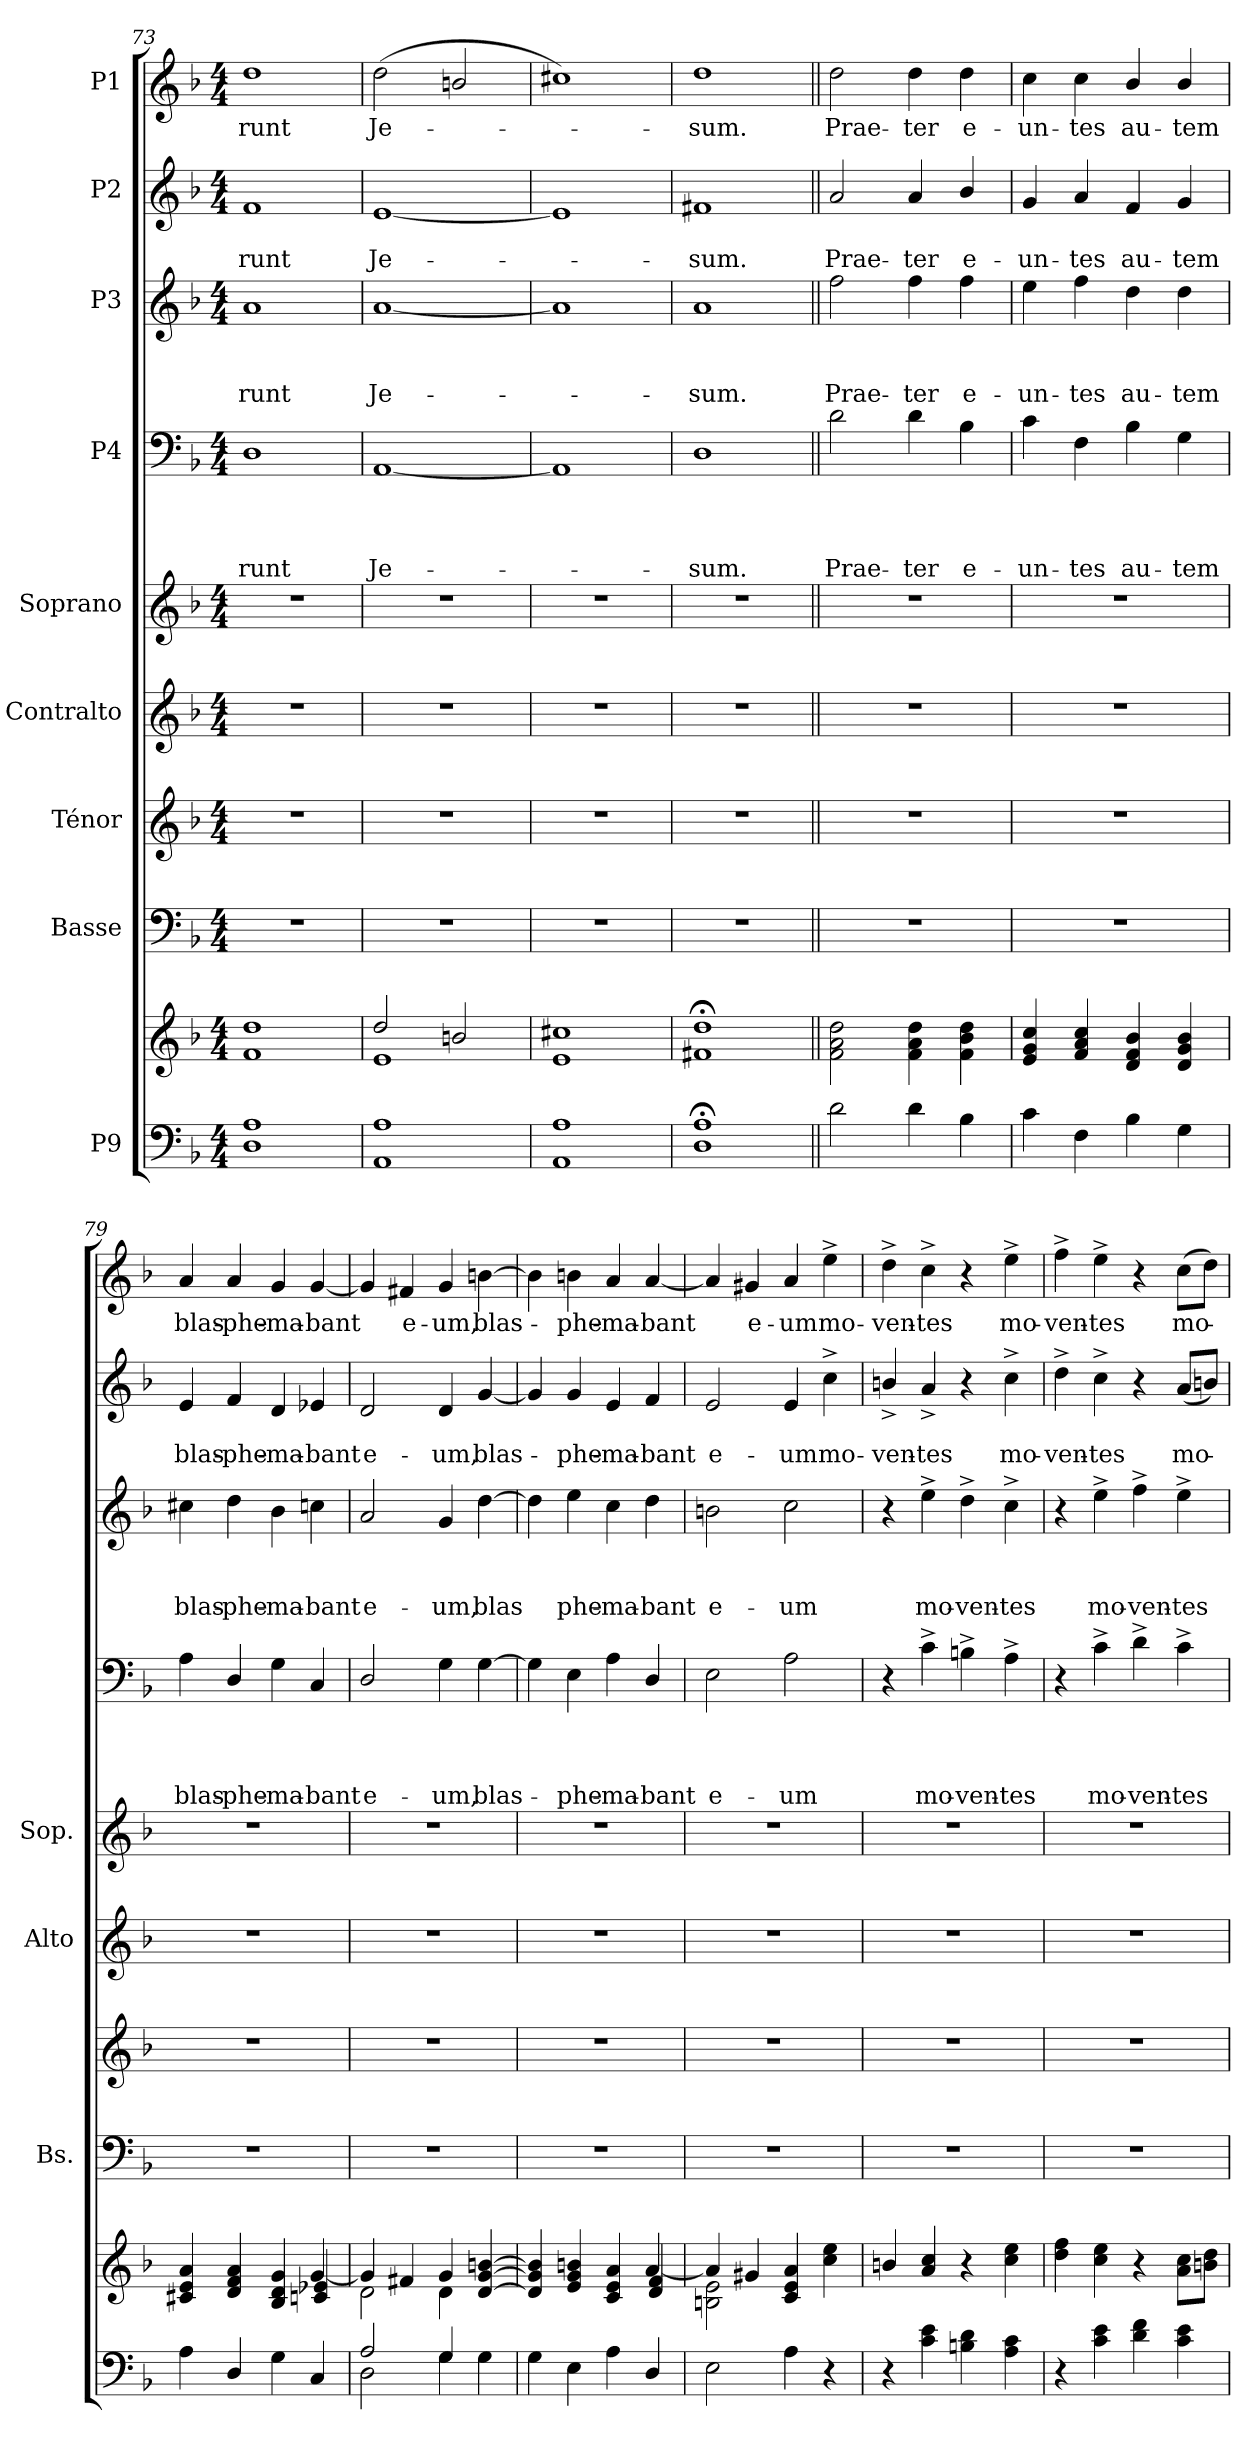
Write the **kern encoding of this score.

**kern	**kern	**kern	**kern	**kern	**kern	**kern	**text	**text	**text	**text	**kern	**text	**text	**text	**kern	**text	**text	**kern	**text
*part9	*part9	*part8	*part7	*part6	*part5	*part4	*part4	*part4	*part4	*part4	*part3	*part3	*part3	*part3	*part2	*part2	*part2	*part1	*part1
*staff10	*staff9	*staff8	*staff7	*staff6	*staff5	*staff4	*staff4	*staff4	*staff4	*staff4	*staff3	*staff3	*staff3	*staff3	*staff2	*staff2	*staff2	*staff1	*staff1
*I"P9	*	*I"Basse	*I"Ténor	*I"Contralto	*I"Soprano	*I"P4	*	*	*	*	*I"P3	*	*	*	*I"P2	*	*	*I"P1	*
*	*	*I'Bs.	*	*I'Alto	*I'Sop.	*	*	*	*	*	*	*	*	*	*	*	*	*	*
*clefF4	*clefG2	*clefF4	*clefG2	*clefG2	*clefG2	*clefF4	*	*	*	*	*clefG2	*	*	*	*clefG2	*	*	*clefG2	*
*	*	*	*ITrd7c12	*	*	*	*	*	*	*	*ITrd7c12	*	*	*	*	*	*	*	*
*k[b-]	*k[b-]	*k[b-]	*k[b-]	*k[b-]	*k[b-]	*k[b-]	*	*	*	*	*k[b-]	*	*	*	*k[b-]	*	*	*k[b-]	*
*F:	*F:	*F:	*F:	*F:	*F:	*F:	*	*	*	*	*F:	*	*	*	*F:	*	*	*F:	*
*M4/4	*M4/4	*M4/4	*M4/4	*M4/4	*M4/4	*M4/4	*	*	*	*	*M4/4	*	*	*	*M4/4	*	*	*M4/4	*
=73	=73	=73	=73	=73	=73	=73	=73	=73	=73	=73	=73	=73	=73	=73	=73	=73	=73	=73	=73
*^	*^	*	*	*	*	*	*	*	*	*	*	*	*	*	*	*	*	*	*
*	*^	*	*^	*	*	*	*	*	*	*	*	*	*	*	*	*	*	*	*	*	*
!	!	!	!	!	!	!	!	!	!	!	!	!	!	!LO:LY:b	!	!	!	!LO:LY:b	!	!	!LO:LY:b	!	!LO:LY:b
1D 1A	1ryy	1ryy	1ryy	1ryy	1f 1dd	1r	1r	1r	1r	1D	.	.	.	-runt	1A	.	.	-runt	1f	.	-runt	1dd	-runt
=74	=74	=74	=74	=74	=74	=74	=74	=74	=74	=74	=74	=74	=74	=74	=74	=74	=74	=74	=74	=74	=74	=74	=74
!	!	!	!	!	!	!	!	!	!	!	!	!	!	!LO:LY:b	!	!	!	!LO:LY:b	!	!	!LO:LY:b	!	!LO:LY:b
1AA 1A	1ryy	1ryy	1ryy	1e	2dd/	1r	1r	1r	1r	[<1AA	.	.	.	Je-	[<1A	.	.	Je-	[<1e	.	Je-	(<2dd\	Je-
.	.	.	.	.	2bn/	.	.	.	.	.	.	.	.	.	.	.	.	.	.	.	.	2bn/	.
=75	=75	=75	=75	=75	=75	=75	=75	=75	=75	=75	=75	=75	=75	=75	=75	=75	=75	=75	=75	=75	=75	=75	=75
1AA 1A	1ryy	1ryy	1ryy	1ryy	1e 1cc#X	1r	1r	1r	1r	1AA]	.	.	.	.	1A]	.	.	.	1e]	.	.	1cc#X)	.
=76	=76	=76	=76	=76	=76	=76	=76	=76	=76	=76	=76	=76	=76	=76	=76	=76	=76	=76	=76	=76	=76	=76	=76
!	!	!	!	!	!	!	!	!	!	!	!	!	!	!LO:LY:b	!	!	!	!LO:LY:b	!	!	!LO:LY:b	!	!LO:LY:b
1D; 1A;	1ryy	1ryy	1ryy	1ryy	1f#X; 1dd;	1r	1r	1r	1r	1D	.	.	.	-sum.	1A	.	.	-sum.	1f#X	.	-sum.	1dd	-sum.
=77||	=77||	=77||	=77||	=77||	=77||	=77||	=77||	=77||	=77||	=77||	=77||	=77||	=77||	=77||	=77||	=77||	=77||	=77||	=77||	=77||	=77||	=77||	=77||
!	!	!	!	!	!	!	!	!	!	!	!	!	!	!LO:LY:b	!	!	!	!LO:LY:b	!	!	!LO:LY:b	!	!LO:LY:b
2d\	1ryy	1ryy	1ryy	1ryy	2f\ 2a\ 2dd\	1r	1r	1r	1r	2d\	.	.	.	Prae-	2f\	.	.	Prae-	2a/	.	Prae-	2dd\	Prae-
!	!	!	!	!	!	!	!	!	!	!	!	!	!	!LO:LY:b	!	!	!	!LO:LY:b	!	!	!LO:LY:b	!	!LO:LY:b
4d\	.	.	.	.	4f\ 4a\ 4dd\	.	.	.	.	4d\	.	.	.	-ter	4f\	.	.	-ter	4a/	.	-ter	4dd\	-ter
!	!	!	!	!	!	!	!	!	!	!	!	!	!	!LO:LY:b	!	!	!	!LO:LY:b	!	!	!LO:LY:b	!	!LO:LY:b
4B-\	.	.	.	.	4f\ 4b-\ 4dd\	.	.	.	.	4B-\	.	.	.	e-	4f\	.	.	e-	4b-/	.	e-	4dd\	e-
=78	=78	=78	=78	=78	=78	=78	=78	=78	=78	=78	=78	=78	=78	=78	=78	=78	=78	=78	=78	=78	=78	=78	=78
!	!	!	!	!	!	!	!	!	!	!	!	!	!	!LO:LY:b	!	!	!	!LO:LY:b	!	!	!LO:LY:b	!	!LO:LY:b
4c\	1ryy	1ryy	1ryy	1ryy	4e/ 4g/ 4cc/	1r	1r	1r	1r	4c\	.	.	.	-un-	4e\	.	.	-un-	4g/	.	-un-	4cc\	-un-
!	!	!	!	!	!	!	!	!	!	!	!	!	!	!LO:LY:b	!	!	!	!LO:LY:b	!	!	!LO:LY:b	!	!LO:LY:b
4F\	.	.	.	.	4f/ 4a/ 4cc/	.	.	.	.	4F\	.	.	.	-tes	4f\	.	.	-tes	4a/	.	-tes	4cc\	-tes
!	!	!	!	!	!	!	!	!	!	!	!	!	!	!LO:LY:b	!	!	!	!LO:LY:b	!	!	!LO:LY:b	!	!LO:LY:b
4B-\	.	.	.	.	4d/ 4f/ 4b-/	.	.	.	.	4B-\	.	.	.	au-	4d\	.	.	au-	4f/	.	au-	4b-/	au-
!	!	!	!	!	!	!	!	!	!	!	!	!	!	!LO:LY:b	!	!	!	!LO:LY:b	!	!	!LO:LY:b	!	!LO:LY:b
4G\	.	.	.	.	4d/ 4g/ 4b-/	.	.	.	.	4G\	.	.	.	-tem	4d\	.	.	-tem	4g/	.	-tem	4b-/	-tem
=79	=79	=79	=79	=79	=79	=79	=79	=79	=79	=79	=79	=79	=79	=79	=79	=79	=79	=79	=79	=79	=79	=79	=79
!	!	!	!	!	!	!	!	!	!	!	!	!	!	!LO:LY:b	!	!	!	!LO:LY:b	!	!	!LO:LY:b	!	!LO:LY:b
4A\	1ryy	1ryy	1ryy	2.ryy	4c#X/ 4e/ 4a/	1r	1r	1r	1r	4A\	.	.	.	blas-	4c#X\	.	.	blas-	4e/	.	blas-	4a/	blas-
!	!	!	!	!	!	!	!	!	!	!	!	!	!	!LO:LY:b	!	!	!	!LO:LY:b	!	!	!LO:LY:b	!	!LO:LY:b
4D/	.	.	.	.	4d/ 4f/ 4a/	.	.	.	.	4D/	.	.	.	-phe-	4d\	.	.	-phe-	4f/	.	-phe-	4a/	-phe-
!	!	!	!	!	!	!	!	!	!	!	!	!	!	!LO:LY:b	!	!	!	!LO:LY:b	!	!	!LO:LY:b	!	!LO:LY:b
4G\	.	.	.	.	4B-/ 4d/ 4g/	.	.	.	.	4G\	.	.	.	-ma-	4B-\	.	.	-ma-	4d/	.	-ma-	4g/	-ma-
!	!	!	!	!	!	!	!	!	!	!	!	!	!	!LO:LY:b	!	!	!	!LO:LY:b	!	!	!LO:LY:b	!	!LO:LY:b
4C/	.	.	.	[>4g/	4cn/ 4e-X/	.	.	.	.	4C/	.	.	.	-bant	4cn\	.	.	-bant	4e-X/	.	-bant	[<4g/	-bant
!!LO:PB:g=z
=80	=80	=80	=80	=80	=80	=80	=80	=80	=80	=80	=80	=80	=80	=80	=80	=80	=80	=80	=80	=80	=80	=80	=80
!	!	!	!	!	!	!	!	!	!	!	!	!	!	!LO:LY:b	!	!	!	!LO:LY:b	!	!	!LO:LY:b	!	!
2D\	2A/	1ryy	1ryy	4g/]	2d\	1r	1r	1r	1r	2D/	.	.	.	e-	2A/	.	.	e-	2d/	.	e-	4g/]	.
!	!	!	!	!	!	!	!	!	!	!	!	!	!	!	!	!	!	!	!	!	!	!	!LO:LY:b
.	.	.	.	4f#X/	.	.	.	.	.	.	.	.	.	.	.	.	.	.	.	.	.	4f#X/	e-
!	!	!	!	!	!	!	!	!	!	!	!	!	!	!LO:LY:b	!	!	!	!LO:LY:b	!	!	!LO:LY:b	!	!LO:LY:b
4G/	4G\	.	.	4g/	4d\	.	.	.	.	4G\	.	.	.	-um,	4G/	.	.	-um,	4d/	.	-um,	4g/	-um,
!	!	!	!	!	!	!	!	!	!	!	!	!	!	!LO:LY:b	!	!	!	!LO:LY:b	!	!	!LO:LY:b	!	!LO:LY:b
4G\	4ryy	.	.	4ryy	[<4d/ [>4g/ [>4bn/	.	.	.	.	[>4G\	.	.	.	blas-	[>4d\	.	.	blas	[<4g/	.	blas-	[>4bn\	blas-
=81	=81	=81	=81	=81	=81	=81	=81	=81	=81	=81	=81	=81	=81	=81	=81	=81	=81	=81	=81	=81	=81	=81	=81
4G\	1ryy	1ryy	1ryy	2.ryy	4d/] 4g/] 4b/]	1r	1r	1r	1r	4G\]	.	.	.	.	4d\]	.	.	.	4g/]	.	.	4b\]	.
!	!	!	!	!	!	!	!	!	!	!	!	!	!	!LO:LY:b	!	!	!	!LO:LY:b	!	!	!LO:LY:b	!	!LO:LY:b
4E\	.	.	.	.	4e/ 4g/ 4bn/	.	.	.	.	4E\	.	.	.	-phe-	4e\	.	.	phe-	4g/	.	-phe-	4bn\	-phe-
!	!	!	!	!	!	!	!	!	!	!	!	!	!	!LO:LY:b	!	!	!	!LO:LY:b	!	!	!LO:LY:b	!	!LO:LY:b
4A\	.	.	.	.	4c/ 4e/ 4a/	.	.	.	.	4A\	.	.	.	-ma-	4c\	.	.	-ma-	4e/	.	-ma-	4a/	-ma-
!	!	!	!	!	!	!	!	!	!	!	!	!	!	!LO:LY:b	!	!	!	!LO:LY:b	!	!	!LO:LY:b	!	!LO:LY:b
4D/	.	.	.	[>4a/	4d/ 4f/	.	.	.	.	4D/	.	.	.	-bant	4d\	.	.	-bant	4f/	.	-bant	[<4a/	-bant
=82	=82	=82	=82	=82	=82	=82	=82	=82	=82	=82	=82	=82	=82	=82	=82	=82	=82	=82	=82	=82	=82	=82	=82
!	!	!	!	!	!	!	!	!	!	!	!	!	!	!LO:LY:b	!	!	!	!LO:LY:b	!	!	!LO:LY:b	!	!
2E\	1ryy	1ryy	1ryy	4a/]	2Bn\ 2e\	1r	1r	1r	1r	2E\	.	.	.	e-	2Bn\	.	.	e-	2e/	.	e-	4a/]	.
!	!	!	!	!	!	!	!	!	!	!	!	!	!	!	!	!	!	!	!	!	!	!	!LO:LY:b
.	.	.	.	4g#X/	.	.	.	.	.	.	.	.	.	.	.	.	.	.	.	.	.	4g#X/	e-
!	!	!	!	!	!	!	!	!	!	!	!	!	!	!LO:LY:b	!	!	!	!LO:LY:b	!	!	!LO:LY:b	!	!LO:LY:b
4A\	.	.	.	2ryy	4c/ 4e/ 4a/	.	.	.	.	2A\	.	.	.	-um	2c\	.	.	-um	4e/	.	-um	4a/	-um
!	!	!	!	!	!	!	!	!	!	!	!	!	!	!	!	!	!	!	!	!	!LO:LY:b	!	!LO:LY:b
4r	.	.	.	.	4cc\ 4ee\	.	.	.	.	.	.	.	.	.	.	.	.	.	4cc^>\	.	mo-	4ee^>\	mo-
=83	=83	=83	=83	=83	=83	=83	=83	=83	=83	=83	=83	=83	=83	=83	=83	=83	=83	=83	=83	=83	=83	=83	=83
!	!	!	!	!	!	!	!	!	!	!	!	!	!	!	!	!	!	!	!	!	!LO:LY:b	!	!LO:LY:b
4r	1ryy	1ryy	1ryy	1ryy	4bn/	1r	1r	1r	1r	4r	.	.	.	.	4r	.	.	.	4bn^>/	.	-ven-	4dd^>\	-ven-
!	!	!	!	!	!	!	!	!	!	!	!	!	!	!LO:LY:b	!	!	!	!LO:LY:b	!	!	!LO:LY:b	!	!LO:LY:b
4c\ 4e\	.	.	.	.	4a/ 4cc/	.	.	.	.	4c^>\	.	.	.	mo-	4e^>\	.	.	mo-	4a^</	.	-tes	4cc^>\	-tes
!	!	!	!	!	!	!	!	!	!	!	!	!	!	!LO:LY:b	!	!	!	!LO:LY:b	!	!	!	!	!
4Bn\ 4d\	.	.	.	.	4r	.	.	.	.	4Bn^>\	.	.	.	-ven-	4d^>\	.	.	-ven-	4r	.	.	4r	.
!	!	!	!	!	!	!	!	!	!	!	!	!	!	!LO:LY:b	!	!	!	!LO:LY:b	!	!	!LO:LY:b	!	!LO:LY:b
4A\ 4c\	.	.	.	.	4cc\ 4ee\	.	.	.	.	4A^>\	.	.	.	-tes	4c^>\	.	.	-tes	4cc^>\	.	mo-	4ee^>\	mo-
=84	=84	=84	=84	=84	=84	=84	=84	=84	=84	=84	=84	=84	=84	=84	=84	=84	=84	=84	=84	=84	=84	=84	=84
!	!	!	!	!	!	!	!	!	!	!	!	!	!	!	!	!	!	!	!	!	!LO:LY:b	!	!LO:LY:b
4r	1ryy	1ryy	1ryy	1ryy	4dd\ 4ff\	1r	1r	1r	1r	4r	.	.	.	.	4r	.	.	.	4dd^>\	.	-ven-	4ff^>\	-ven-
!	!	!	!	!	!	!	!	!	!	!	!	!	!	!LO:LY:b	!	!	!	!LO:LY:b	!	!	!LO:LY:b	!	!LO:LY:b
4c\ 4e\	.	.	.	.	4cc\ 4ee\	.	.	.	.	4c^>\	.	.	.	mo-	4e^>\	.	.	mo-	4cc^>\	.	-tes	4ee^>\	-tes
!	!	!	!	!	!	!	!	!	!	!	!	!	!	!LO:LY:b	!	!	!	!LO:LY:b	!	!	!	!	!
4d\ 4f\	.	.	.	.	4r	.	.	.	.	4d^>\	.	.	.	-ven-	4f^>\	.	.	-ven-	4r	.	.	4r	.
!	!	!	!	!	!	!	!	!	!	!	!	!	!	!LO:LY:b	!	!	!	!LO:LY:b	!	!	!LO:LY:b	!	!LO:LY:b
4c\ 4e\	.	.	.	.	8a\ 8cc\L	.	.	.	.	4c^>\	.	.	.	-tes	4e^>\	.	.	-tes	(<8a/L	.	mo-	(>8cc\L	mo-
.	.	.	.	.	8bn\ 8dd\J	.	.	.	.	.	.	.	.	.	.	.	.	.	8bn/J)	.	.	8dd\J)	.
*v	*v	*v	*	*	*	*	*	*	*	*	*	*	*	*	*	*	*	*	*	*	*	*	*
*	*v	*v	*v	*	*	*	*	*	*	*	*	*	*	*	*	*	*	*	*	*	*
=	=	=	=	=	=	=	=	=	=	=	=	=	=	=	=	=	=	=	=
*-	*-	*-	*-	*-	*-	*-	*-	*-	*-	*-	*-	*-	*-	*-	*-	*-	*-	*-	*-
